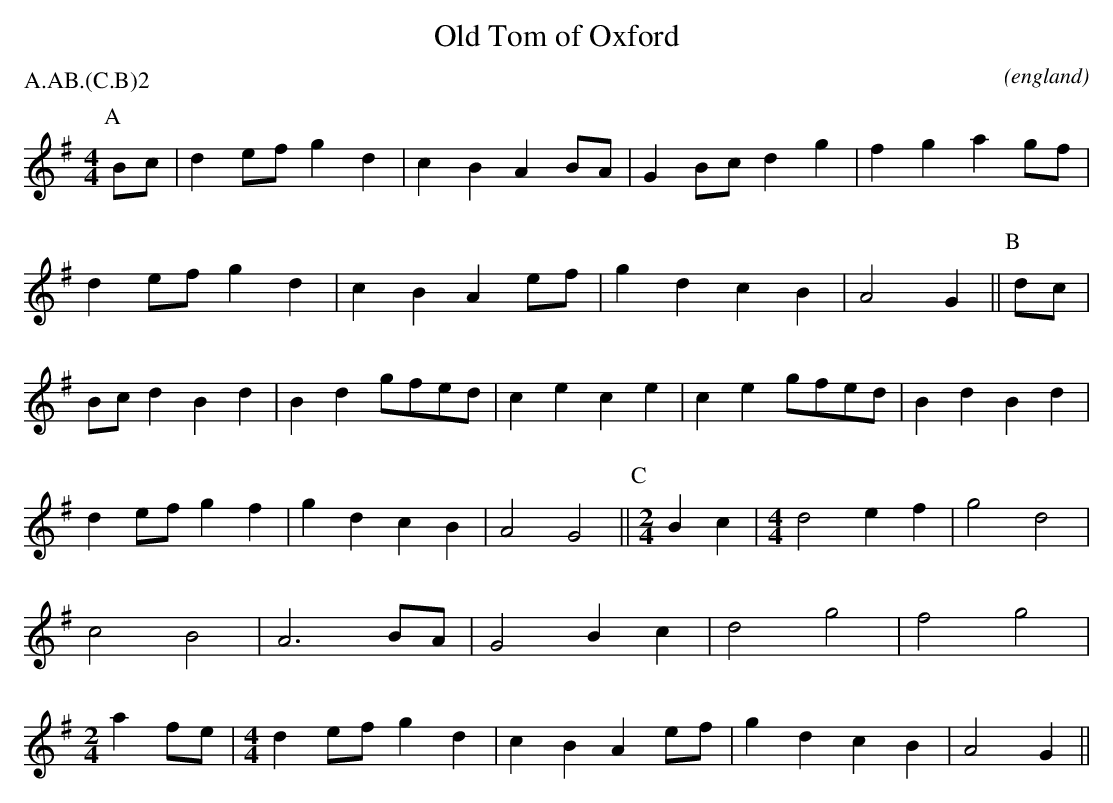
X:1
T:Old Tom of Oxford
O:england
M:4/4
C:
P:A.AB.(C.B)2
K:G
P:A
Bc | d2 ef g2 d2 | c2 B2 A2 BA | G2 Bc d2 g2 | f2 g2 a2   \
gf | d2 ef g2 d2 | c2 B2 A2 ef | g2 d2 c2 B2 | A4    G2   ||\
P:B
dc | Bc d2 B2 d2 | B2 d2 gfed  | c2 e2 c2 e2 | c2 e2 gfed |\
B2 d2 B2 d2 | d2 ef g2 f2 | g2 d2 c2 B2 | A4    G4   ||\
P:C
M:2/4
L:1/8
B2 c2 |\
M:4/4
d4    e2 f2 | g4    d4    | c4    B4    | A6       BA |\
G4    B2 c2 | d4    g4    | f4    g4    |\
M:2/4
L:1/8
a2 fe |\
M:4/4
d2 ef g2 d2 | c2 B2 A2 ef | g2 d2 c2 B2 | A4    G2    ||
